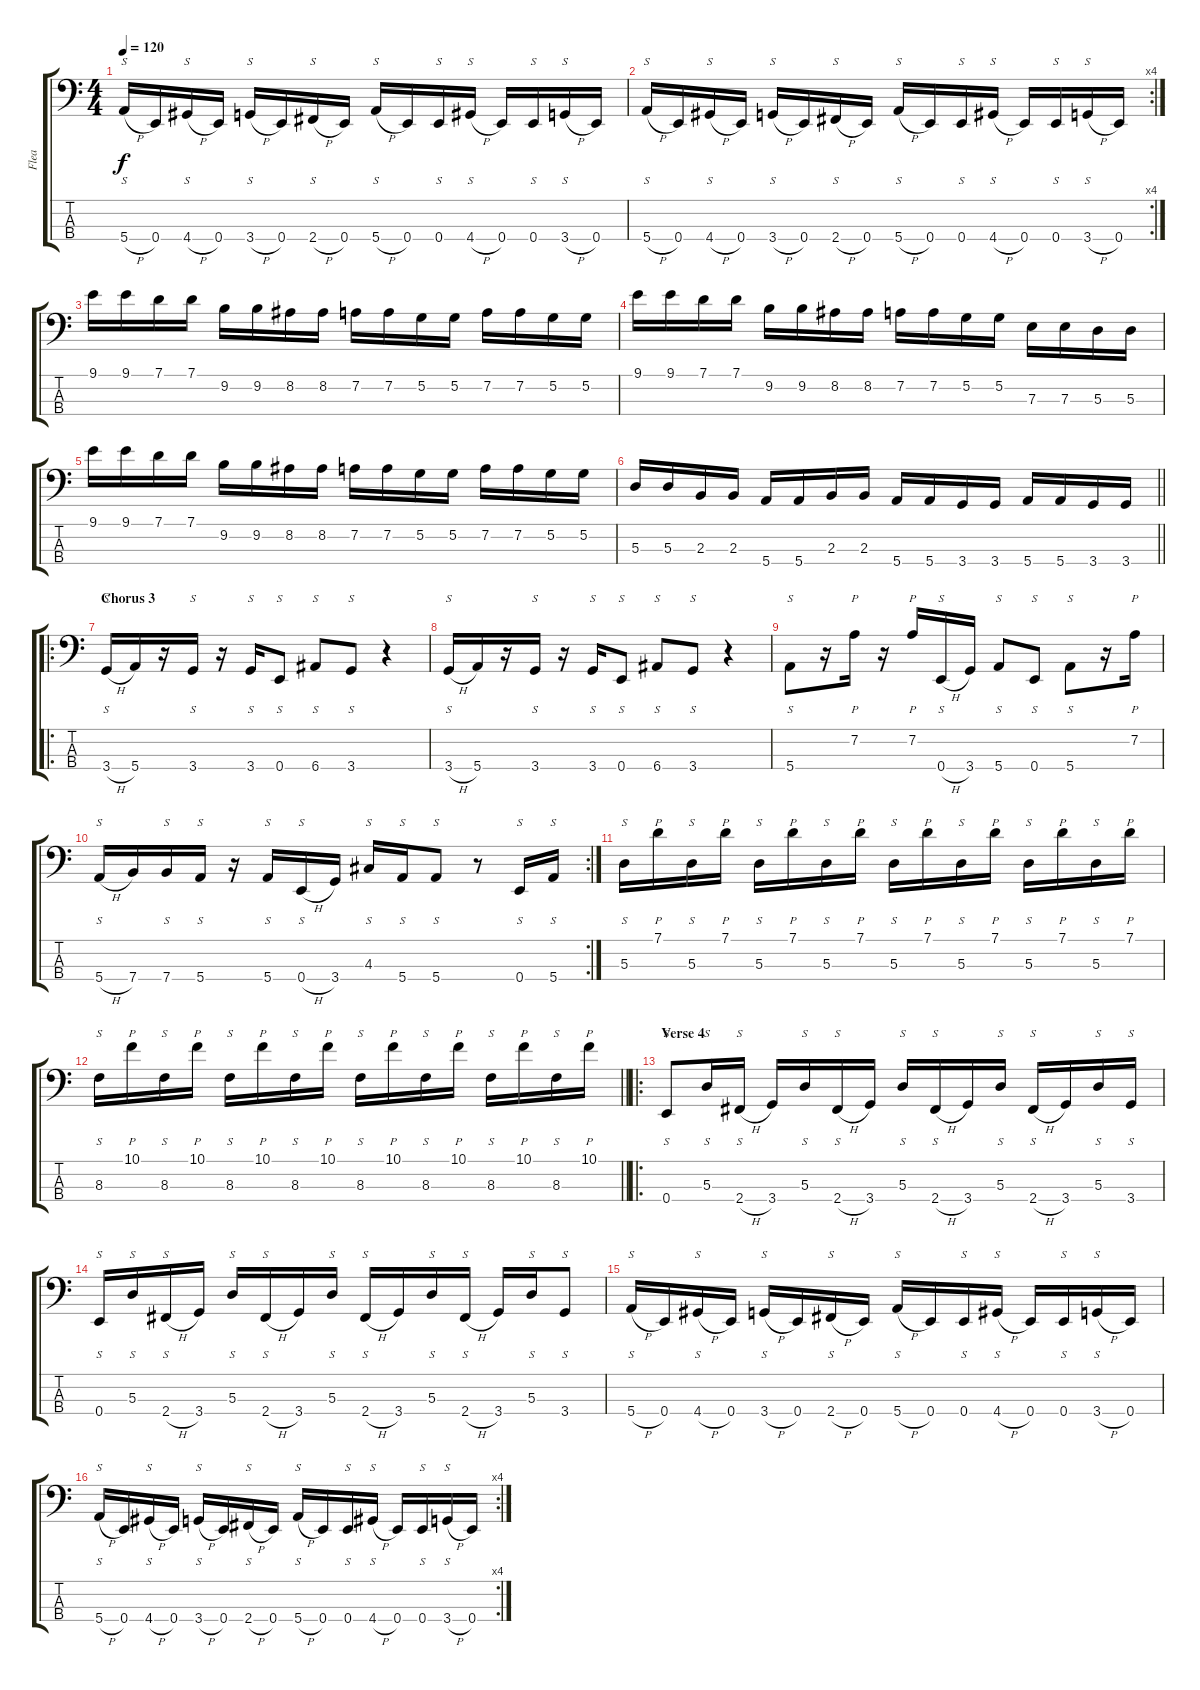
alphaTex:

\track ("Flea " "Flea ") {instrument electricbassfinger}
\staff {score tabs}
\tuning (G2 D2 A1 E1) {hide}
\ts (4 4)
\tempo 120
\clef f4
\ks c
5.4{h}.16{s dy f} 0.4.16 4.4{h}.16{s} 0.4.16 3.4{h}.16{s} 0.4.16 2.4{h}.16{s} 0.4.16 5.4{h}.16{s} 0.4.16 0.4.16{s} 4.4{h}.16{s} 0.4.16 0.4.16{s} 3.4{h}.16{s} 0.4.16 |
\rc 4
5.4{h}.16{s} 0.4.16 4.4{h}.16{s} 0.4.16 3.4{h}.16{s} 0.4.16 2.4{h}.16{s} 0.4.16 5.4{h}.16{s} 0.4.16 0.4.16{s} 4.4{h}.16{s} 0.4.16 0.4.16{s} 3.4{h}.16{s} 0.4.16 |
9.1.16{instrument electricbassfinger} 9.1.16 7.1.16 7.1.16 9.2.16 9.2.16 8.2.16 8.2.16 7.2.16 7.2.16 5.2.16 5.2.16 7.2.16 7.2.16 5.2.16 5.2.16 |
9.1.16 9.1.16 7.1.16 7.1.16 9.2.16 9.2.16 8.2.16 8.2.16 7.2.16 7.2.16 5.2.16 5.2.16 7.3.16 7.3.16 5.3.16 5.3.16 |
9.1.16 9.1.16 7.1.16 7.1.16 9.2.16 9.2.16 8.2.16 8.2.16 7.2.16 7.2.16 5.2.16 5.2.16 7.2.16 7.2.16 5.2.16 5.2.16 |
\barLineRight lightlight
5.3.16 5.3.16 2.3.16 2.3.16 5.4.16 5.4.16 2.3.16 2.3.16 5.4.16 5.4.16 3.4.16 3.4.16 5.4.16 5.4.16 3.4.16 3.4.16 |
\ro
\section ("" "Chorus 3")
3.4{h}.16{s instrument slapbass1} 5.4.16 r.16 3.4.16{s} r.16 3.4.16{s} 0.4.8{s} 6.4.8{s} 3.4.8{s} r.4 |
3.4{h}.16{s} 5.4.16 r.16 3.4.16{s} r.16 3.4.16{s} 0.4.8{s} 6.4.8{s} 3.4.8{s} r.4 |
5.4.8{s} r.16 7.2.16{p} r.16 7.2.16{p} 0.4{h}.16{s} 3.4.16 5.4.8{s} 0.4.8{s} 5.4.8{s} r.16 7.2.16{p} |
\rc 2
5.4{h}.16{s} 7.4.16 7.4.16{s} 5.4.16{s} r.16 5.4.16{s} 0.4{h}.16{s} 3.4.16 4.3.16{s} 5.4.16{s} 5.4.8{s} r.8 0.4.16{s} 5.4.16{s} |
5.3.16{s} 7.1.16{p} 5.3.16{s} 7.1.16{p} 5.3.16{s} 7.1.16{p} 5.3.16{s} 7.1.16{p} 5.3.16{s} 7.1.16{p} 5.3.16{s} 7.1.16{p} 5.3.16{s} 7.1.16{p} 5.3.16{s} 7.1.16{p} |
\barLineRight lightlight
8.3.16{s} 10.1.16{p} 8.3.16{s} 10.1.16{p} 8.3.16{s} 10.1.16{p} 8.3.16{s} 10.1.16{p} 8.3.16{s} 10.1.16{p} 8.3.16{s} 10.1.16{p} 8.3.16{s} 10.1.16{p} 8.3.16{s} 10.1.16{p} |
\ro
\section ("" "Verse 4")
0.4.8{s} 5.3.16{s} 2.4{h}.16{s} 3.4.16 5.3.16{s} 2.4{h}.16{s} 3.4.16 5.3.16{s} 2.4{h}.16{s} 3.4.16 5.3.16{s} 2.4{h}.16{s} 3.4.16 5.3.16{s} 3.4.16{s} |
0.4.16{s} 5.3.16{s} 2.4{h}.16{s} 3.4.16 5.3.16{s} 2.4{h}.16{s} 3.4.16 5.3.16{s} 2.4{h}.16{s} 3.4.16 5.3.16{s} 2.4{h}.16{s} 3.4.16 5.3.16{s} 3.4.8{s} |
5.4{h}.16{s} 0.4.16 4.4{h}.16{s} 0.4.16 3.4{h}.16{s} 0.4.16 2.4{h}.16{s} 0.4.16 5.4{h}.16{s} 0.4.16 0.4.16{s} 4.4{h}.16{s} 0.4.16 0.4.16{s} 3.4{h}.16{s} 0.4.16 |
\rc 4
5.4{h}.16{s} 0.4.16 4.4{h}.16{s} 0.4.16 3.4{h}.16{s} 0.4.16 2.4{h}.16{s} 0.4.16 5.4{h}.16{s} 0.4.16 0.4.16{s} 4.4{h}.16{s} 0.4.16 0.4.16{s} 3.4{h}.16{s} 0.4.16
